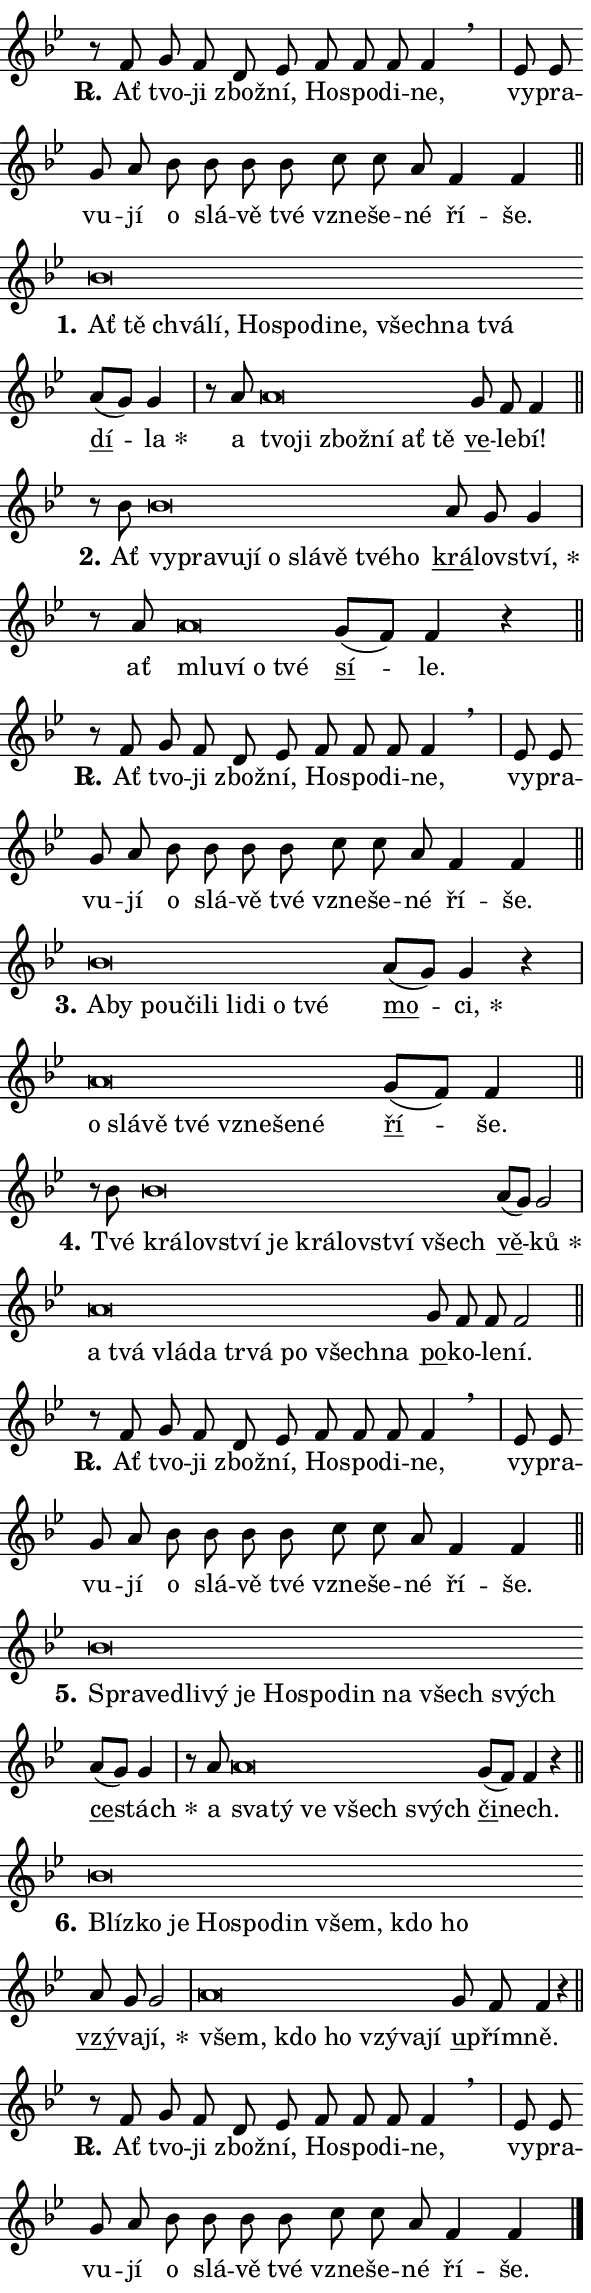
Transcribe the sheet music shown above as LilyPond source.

\version "2.24.0"
\header { tagline = "" }
\paper {
  indent = 0\cm
  top-margin = 0\cm
  right-margin = 0.13\cm % to fit lyric hyphens
  bottom-margin = 0\cm
  left-margin = 0\cm
  paper-width = 10\cm
  page-breaking = #ly:one-page-breaking
  system-system-spacing.basic-distance = #11
  score-system-spacing.basic-distance = #11
  ragged-last = ##f
}


%% Author: Thomas Morley
%% https://lists.gnu.org/archive/html/lilypond-user/2020-05/msg00002.html
#(define (line-position grob)
"Returns position of @var[grob} in current system:
   @code{'start}, if at first time-step
   @code{'end}, if at last time-step
   @code{'middle} otherwise
"
  (let* ((col (ly:item-get-column grob))
         (ln (ly:grob-object col 'left-neighbor))
         (rn (ly:grob-object col 'right-neighbor))
         (col-to-check-left (if (ly:grob? ln) ln col))
         (col-to-check-right (if (ly:grob? rn) rn col))
         (break-dir-left
           (and
             (ly:grob-property col-to-check-left 'non-musical #f)
             (ly:item-break-dir col-to-check-left)))
         (break-dir-right
           (and
             (ly:grob-property col-to-check-right 'non-musical #f)
             (ly:item-break-dir col-to-check-right))))
        (cond ((eqv? 1 break-dir-left) 'start)
              ((eqv? -1 break-dir-right) 'end)
              (else 'middle))))

#(define (tranparent-at-line-position vctor)
  (lambda (grob)
  "Relying on @code{line-position} select the relevant enry from @var{vctor}.
Used to determine transparency,"
    (case (line-position grob)
      ((end) (not (vector-ref vctor 0)))
      ((middle) (not (vector-ref vctor 1)))
      ((start) (not (vector-ref vctor 2))))))

noteHeadBreakVisibility =
#(define-music-function (break-visibility)(vector?)
"Makes @code{NoteHead}s transparent relying on @var{break-visibility}"
#{
  \override NoteHead.transparent =
    #(tranparent-at-line-position break-visibility)
#})

#(define delete-ledgers-for-transparent-note-heads
  (lambda (grob)
    "Reads whether a @code{NoteHead} is transparent.
If so this @code{NoteHead} is removed from @code{'note-heads} from
@var{grob}, which is supposed to be @code{LedgerLineSpanner}.
As a result ledgers are not printed for this @code{NoteHead}"
    (let* ((nhds-array (ly:grob-object grob 'note-heads))
           (nhds-list
             (if (ly:grob-array? nhds-array)
                 (ly:grob-array->list nhds-array)
                 '()))
           ;; Relies on the transparent-property being done before
           ;; Staff.LedgerLineSpanner.after-line-breaking is executed.
           ;; This is fragile ...
           (to-keep
             (remove
               (lambda (nhd)
                 (ly:grob-property nhd 'transparent #f))
               nhds-list)))
      ;; TODO find a better method to iterate over grob-arrays, similiar
      ;; to filter/remove etc for lists
      ;; For now rebuilt from scratch
      (set! (ly:grob-object grob 'note-heads)  '())
      (for-each
        (lambda (nhd)
          (ly:pointer-group-interface::add-grob grob 'note-heads nhd))
        to-keep))))

squashNotes = {
  \override NoteHead.X-extent = #'(-0.2 . 0.2)
  \override NoteHead.Y-extent = #'(-0.75 . 0)
  \override NoteHead.stencil =
    #(lambda (grob)
       (let ((pos (ly:grob-property grob 'staff-position)))
         (begin
           (if (< pos -7) (display "ERROR: Lower brevis then expected\n") (display ""))
           (if (<= pos -6) ly:text-interface::print ly:note-head::print))))
}
unSquashNotes = {
  \revert NoteHead.X-extent
  \revert NoteHead.Y-extent
  \revert NoteHead.stencil
}

hideNotes = \noteHeadBreakVisibility #begin-of-line-visible
unHideNotes = \noteHeadBreakVisibility #all-visible

% work-around for resetting accidentals
% https://lilypond.org/doc/v2.23/Documentation/notation/displaying-rhythms#unmetered-music
cadenzaMeasure = {
  \cadenzaOff
  \partial 1024 s1024
  \cadenzaOn
}

#(define-markup-command (accent layout props text) (markup?)
  "Underline accented syllable"
  (interpret-markup layout props
    #{\markup \override #'(offset . 4.3) \underline { #text }#}))

responsum = \markup \concat {
  "R" \hspace #-1.05 \path #0.1 #'((moveto 0 0.07) (lineto 0.9 0.8)) \hspace #0.05 "."
}

spaceSize = #0.6828661417322834 % exact space size for TeX Gyre Schola

\layout {
  \context {
    \Staff
    \remove "Time_signature_engraver"
    \override LedgerLineSpanner.after-line-breaking = #delete-ledgers-for-transparent-note-heads
  }
  \context {
    \Lyrics {
      \override LyricSpace.minimum-distance = \spaceSize
      \override LyricText.font-name = #"TeX Gyre Schola"
      \override LyricText.font-size = 1
      \override StanzaNumber.font-name = #"TeX Gyre Schola Bold"
      \override StanzaNumber.font-size = 1
    }
  }
  \context {
    \Score 
    \override NoteHead.text =
      #(lambda (grob) 
        (let ((pos (ly:grob-property grob 'staff-position)))
          #{\markup {
            \combine
              \halign #-0.55 \raise #(if (= pos -6) 0 0.5) \override #'(thickness . 2) \draw-line #'(3.2 . 0)
              \musicglyph "noteheads.sM1"
          }#}))
  }
}

% magnetic-lyrics.ily
%
%   written by
%     Jean Abou Samra <jean@abou-samra.fr>
%     Werner Lemberg <wl@gnu.org>
%
%   adapted by
%     Jiri Hon <jiri.hon@gmail.com>
%
% Version 2022-Apr-15

% https://www.mail-archive.com/lilypond-user@gnu.org/msg149350.html

#(define (Left_hyphen_pointer_engraver context)
   "Collect syllable-hyphen-syllable occurrences in lyrics and store
them in properties.  This engraver only looks to the left.  For
example, if the lyrics input is @code{foo -- bar}, it does the
following.

@itemize @bullet
@item
Set the @code{text} property of the @code{LyricHyphen} grob between
@q{foo} and @q{bar} to @code{foo}.

@item
Set the @code{left-hyphen} property of the @code{LyricText} grob with
text @q{foo} to the @code{LyricHyphen} grob between @q{foo} and
@q{bar}.
@end itemize

Use this auxiliary engraver in combination with the
@code{lyric-@/text::@/apply-@/magnetic-@/offset!} hook."
   (let ((hyphen #f)
         (text #f))
     (make-engraver
      (acknowledgers
       ((lyric-syllable-interface engraver grob source-engraver)
        (set! text grob)))
      (end-acknowledgers
       ((lyric-hyphen-interface engraver grob source-engraver)
        ;(when (not (grob::has-interface grob 'lyric-space-interface))
          (set! hyphen grob)));)
      ((stop-translation-timestep engraver)
       (when (and text hyphen)
         (ly:grob-set-object! text 'left-hyphen hyphen))
       (set! text #f)
       (set! hyphen #f)))))

#(define (lyric-text::apply-magnetic-offset! grob)
   "If the space between two syllables is less than the value in
property @code{LyricText@/.details@/.squash-threshold}, move the right
syllable to the left so that it gets concatenated with the left
syllable.

Use this function as a hook for
@code{LyricText@/.after-@/line-@/breaking} if the
@code{Left_@/hyphen_@/pointer_@/engraver} is active."
   (let ((hyphen (ly:grob-object grob 'left-hyphen #f)))
     (when hyphen
       (let ((left-text (ly:spanner-bound hyphen LEFT)))
         (when (grob::has-interface left-text 'lyric-syllable-interface)
           (let* ((common (ly:grob-common-refpoint grob left-text X))
                  (this-x-ext (ly:grob-extent grob common X))
                  (left-x-ext
                   (begin
                     ;; Trigger magnetism for left-text.
                     (ly:grob-property left-text 'after-line-breaking)
                     (ly:grob-extent left-text common X)))
                  ;; `delta` is the gap width between two syllables.
                  (delta (- (interval-start this-x-ext)
                            (interval-end left-x-ext)))
                  (details (ly:grob-property grob 'details))
                  (threshold (assoc-get 'squash-threshold details 0.2)))
             (when (< delta threshold)
               (let* (;; We have to manipulate the input text so that
                      ;; ligatures crossing syllable boundaries are not
                      ;; disabled.  For languages based on the Latin
                      ;; script this is essentially a beautification.
                      ;; However, for non-Western scripts it can be a
                      ;; necessity.
                      (lt (ly:grob-property left-text 'text))
                      (rt (ly:grob-property grob 'text))
                      (is-space (grob::has-interface hyphen 'lyric-space-interface))
                      (space (if is-space " " ""))
                      (extra-delta (if is-space spaceSize 0))
                      ;; Append new syllable.
                      (ltrt-space (if (and (string? lt) (string? rt))
                                (string-append lt space rt)
                                (make-concat-markup (list lt space rt))))
                      ;; Right-align `ltrt` to the right side.
                      (ltrt-space-markup (grob-interpret-markup
                               grob
                               (make-translate-markup
                                (cons (interval-length this-x-ext) 0)
                                (make-right-align-markup ltrt-space)))))
                 (begin
                   ;; Don't print `left-text`.
                   (ly:grob-set-property! left-text 'stencil #f)
                   ;; Set text and stencil (which holds all collected
                   ;; syllables so far) and shift it to the left.
                   (ly:grob-set-property! grob 'text ltrt-space)
                   (ly:grob-set-property! grob 'stencil ltrt-space-markup)
                   (ly:grob-translate-axis! grob (- (- delta extra-delta)) X))))))))))


#(define (lyric-hyphen::displace-bounds-first grob)
   ;; Make very sure this callback isn't triggered too early.
   (let ((left (ly:spanner-bound grob LEFT))
         (right (ly:spanner-bound grob RIGHT)))
     (ly:grob-property left 'after-line-breaking)
     (ly:grob-property right 'after-line-breaking)
     (ly:lyric-hyphen::print grob)))

squashThreshold = #0.4

\layout {
  \context {
    \Lyrics
    \consists #Left_hyphen_pointer_engraver
    \override LyricText.after-line-breaking =
      #lyric-text::apply-magnetic-offset!
    \override LyricHyphen.stencil = #lyric-hyphen::displace-bounds-first
    \override LyricText.details.squash-threshold = \squashThreshold
    \override LyricHyphen.minimum-distance = 0
    \override LyricHyphen.minimum-length = \squashThreshold
  }
}

squashText = \override LyricText.details.squash-threshold = 9999
unSquashText = \override LyricText.details.squash-threshold = \squashThreshold

leftText = \override LyricText.self-alignment-X = #LEFT
unLeftText = \revert LyricText.self-alignment-X

starOffset = #(lambda (grob) 
                (let ((x_offset (ly:self-alignment-interface::aligned-on-x-parent grob)))
                  (if (= x_offset 0) 0 (+ x_offset 1.2))))

star = #(define-music-function (syllable)(string?)
"Append star separator at the end of a syllable"
#{
  \once \override LyricText.X-offset = #starOffset
  \lyricmode { \markup {
    #syllable
    \override #'((font-name . "TeX Gyre Schola Bold")) \hspace #0.2 \lower #0.65 \larger "*"
  } }
#})

starAccent = #(define-music-function (syllable)(string?)
"Append star separator at the end of a syllable and make accent"
#{
  \once \override LyricText.X-offset = #starOffset
  \lyricmode { \markup {
    \accent #syllable
    \override #'((font-name . "TeX Gyre Schola Bold")) \hspace #0.2 \lower #0.65 \larger "*"
  } }
#})

breath = #(define-music-function (syllable)(string?)
"Append breathing indicator at the end of a syllable"
#{
  \lyricmode { \markup { #syllable "+" } }
#})

optionalBreath = #(define-music-function (syllable)(string?)
"Append optional breathing indicator at the end of a syllable"
#{
  \lyricmode { \markup { #syllable "(+)" } }
#})


\score {
    <<
        \new Voice = "melody" { \cadenzaOn \key bes \major \relative { r8 f' g f d es \bar "" f f f f4 \breathe \cadenzaMeasure \bar "|" es8 es \bar "" g a \bar "" bes bes bes bes \bar "" c c a f4 f \cadenzaMeasure \bar "||" \break } }
        \new Lyrics \lyricsto "melody" { \lyricmode { \set stanza = \responsum
Ať tvo -- ji zbož -- ní, Ho -- spo -- di -- ne, vy -- pra -- vu -- jí o slá -- vě tvé vzne -- še -- né ří -- še. } }
    >>
    \layout {}
}

\score {
    <<
        \new Voice = "melody" { \cadenzaOn \key bes \major \relative { \squashNotes bes'\breve*1/16 \hideNotes \breve*1/16 \bar "" \breve*1/16 \bar "" \breve*1/16 \bar "" \breve*1/16 \bar "" \breve*1/16 \bar "" \breve*1/16 \bar "" \breve*1/16 \bar "" \breve*1/16 \bar "" \breve*1/16 \breve*1/16 \bar "" \unHideNotes \unSquashNotes \bar "" a8[( g)] g4 \cadenzaMeasure \bar "|" r8 a8 \squashNotes a\breve*1/16 \hideNotes \breve*1/16 \bar "" \breve*1/16 \bar "" \breve*1/16 \bar "" \breve*1/16 \breve*1/16 \bar "" \unHideNotes \unSquashNotes \bar "" g8 f f4 \cadenzaMeasure \bar "||" \break } }
        \new Lyrics \lyricsto "melody" { \lyricmode { \set stanza = "1."
\leftText Ať \squashText tě chvá -- lí, Ho -- spo -- di -- ne, všech -- na tvá \unLeftText \unSquashText \markup \accent dí -- \star la a \leftText tvo -- \squashText ji zbož -- ní ať tě \unLeftText \unSquashText \markup \accent ve -- le -- bí! } }
    >>
    \layout {}
}

\score {
    <<
        \new Voice = "melody" { \cadenzaOn \key bes \major \relative { r8 bes'8 \squashNotes bes\breve*1/16 \hideNotes \breve*1/16 \bar "" \breve*1/16 \bar "" \breve*1/16 \bar "" \breve*1/16 \bar "" \breve*1/16 \bar "" \breve*1/16 \bar "" \breve*1/16 \breve*1/16 \bar "" \unHideNotes \unSquashNotes \bar "" a8 g g4 \cadenzaMeasure \bar "|" r8 a8 \squashNotes a\breve*1/16 \hideNotes \breve*1/16 \bar "" \breve*1/16 \breve*1/16 \bar "" \unHideNotes \unSquashNotes \bar "" g8[( f)] f4 r \cadenzaMeasure \bar "||" \break } }
        \new Lyrics \lyricsto "melody" { \lyricmode { \set stanza = "2."
Ať \leftText vy -- \squashText pra -- vu -- jí o slá -- vě tvé -- ho \unLeftText \unSquashText \markup \accent krá -- lov -- \star ství, ať \leftText mlu -- \squashText ví o tvé \unLeftText \unSquashText \markup \accent sí -- le. } }
    >>
    \layout {}
}

\score {
    <<
        \new Voice = "melody" { \cadenzaOn \key bes \major \relative { r8 f' g f d es \bar "" f f f f4 \breathe \cadenzaMeasure \bar "|" es8 es \bar "" g a \bar "" bes bes bes bes \bar "" c c a f4 f \cadenzaMeasure \bar "||" \break } }
        \new Lyrics \lyricsto "melody" { \lyricmode { \set stanza = \responsum
Ať tvo -- ji zbož -- ní, Ho -- spo -- di -- ne, vy -- pra -- vu -- jí o slá -- vě tvé vzne -- še -- né ří -- še. } }
    >>
    \layout {}
}

\score {
    <<
        \new Voice = "melody" { \cadenzaOn \key bes \major \relative { \squashNotes bes'\breve*1/16 \hideNotes \breve*1/16 \bar "" \breve*1/16 \bar "" \breve*1/16 \bar "" \breve*1/16 \bar "" \breve*1/16 \bar "" \breve*1/16 \bar "" \breve*1/16 \bar "" \breve*1/16 \breve*1/16 \bar "" \unHideNotes \unSquashNotes \bar "" a8[( g)] g4 r \cadenzaMeasure \bar "|" \squashNotes a\breve*1/16 \hideNotes \breve*1/16 \bar "" \breve*1/16 \bar "" \breve*1/16 \bar "" \breve*1/16 \bar "" \breve*1/16 \breve*1/16 \bar "" \unHideNotes \unSquashNotes \bar "" g8[( f)] f4 \cadenzaMeasure \bar "||" \break } }
        \new Lyrics \lyricsto "melody" { \lyricmode { \set stanza = "3."
\leftText A -- \squashText by po -- u -- či -- li li -- di o tvé \unLeftText \unSquashText \markup \accent mo -- \star ci, \leftText o \squashText slá -- vě tvé vzne -- še -- né \unLeftText \unSquashText \markup \accent ří -- še. } }
    >>
    \layout {}
}

\score {
    <<
        \new Voice = "melody" { \cadenzaOn \key bes \major \relative { r8 bes'8 \squashNotes bes\breve*1/16 \hideNotes \breve*1/16 \bar "" \breve*1/16 \bar "" \breve*1/16 \bar "" \breve*1/16 \bar "" \breve*1/16 \bar "" \breve*1/16 \breve*1/16 \bar "" \unHideNotes \unSquashNotes \bar "" a8[( g)] g2 \cadenzaMeasure \bar "|" \squashNotes a\breve*1/16 \hideNotes \breve*1/16 \bar "" \breve*1/16 \bar "" \breve*1/16 \bar "" \breve*1/16 \bar "" \breve*1/16 \bar "" \breve*1/16 \bar "" \breve*1/16 \breve*1/16 \bar "" \unHideNotes \unSquashNotes \bar "" g8 f f f2 \cadenzaMeasure \bar "||" \break } }
        \new Lyrics \lyricsto "melody" { \lyricmode { \set stanza = "4."
Tvé \leftText krá -- \squashText lov -- ství je krá -- lov -- ství všech \unLeftText \unSquashText \markup \accent vě -- \star ků \leftText a \squashText tvá vlá -- da tr -- vá po všech -- na \unLeftText \unSquashText \markup \accent po -- ko -- le -- ní. } }
    >>
    \layout {}
}

\score {
    <<
        \new Voice = "melody" { \cadenzaOn \key bes \major \relative { r8 f' g f d es \bar "" f f f f4 \breathe \cadenzaMeasure \bar "|" es8 es \bar "" g a \bar "" bes bes bes bes \bar "" c c a f4 f \cadenzaMeasure \bar "||" \break } }
        \new Lyrics \lyricsto "melody" { \lyricmode { \set stanza = \responsum
Ať tvo -- ji zbož -- ní, Ho -- spo -- di -- ne, vy -- pra -- vu -- jí o slá -- vě tvé vzne -- še -- né ří -- še. } }
    >>
    \layout {}
}

\score {
    <<
        \new Voice = "melody" { \cadenzaOn \key bes \major \relative { \squashNotes bes'\breve*1/16 \hideNotes \breve*1/16 \bar "" \breve*1/16 \bar "" \breve*1/16 \bar "" \breve*1/16 \bar "" \breve*1/16 \bar "" \breve*1/16 \bar "" \breve*1/16 \bar "" \breve*1/16 \bar "" \breve*1/16 \breve*1/16 \bar "" \unHideNotes \unSquashNotes \bar "" a8[( g)] g4 \cadenzaMeasure \bar "|" r8 a8 \squashNotes a\breve*1/16 \hideNotes \breve*1/16 \bar "" \breve*1/16 \bar "" \breve*1/16 \breve*1/16 \bar "" \unHideNotes \unSquashNotes \bar "" g8[( f)] f4 r \cadenzaMeasure \bar "||" \break } }
        \new Lyrics \lyricsto "melody" { \lyricmode { \set stanza = "5."
\leftText Spra -- \squashText ve -- dli -- vý je Ho -- spo -- din na všech svých \unLeftText \unSquashText \markup \accent ce -- \star stách a \leftText sva -- \squashText tý ve všech svých \unLeftText \unSquashText \markup \accent či -- nech. } }
    >>
    \layout {}
}

\score {
    <<
        \new Voice = "melody" { \cadenzaOn \key bes \major \relative { \squashNotes bes'\breve*1/16 \hideNotes \breve*1/16 \bar "" \breve*1/16 \bar "" \breve*1/16 \bar "" \breve*1/16 \bar "" \breve*1/16 \bar "" \breve*1/16 \bar "" \breve*1/16 \breve*1/16 \bar "" \unHideNotes \unSquashNotes \bar "" a8 g g2 \cadenzaMeasure \bar "|" \squashNotes a\breve*1/16 \hideNotes \breve*1/16 \bar "" \breve*1/16 \bar "" \breve*1/16 \bar "" \breve*1/16 \breve*1/16 \bar "" \unHideNotes \unSquashNotes \bar "" g8 f f4 r \cadenzaMeasure \bar "||" \break } }
        \new Lyrics \lyricsto "melody" { \lyricmode { \set stanza = "6."
\leftText Blíz -- \squashText ko je Ho -- spo -- din všem, kdo ho \unLeftText \unSquashText \markup \accent vzý -- va -- \star jí, \leftText všem, \squashText kdo ho vzý -- va -- jí \unLeftText \unSquashText \markup \accent u -- přím -- ně. } }
    >>
    \layout {}
}

\score {
    <<
        \new Voice = "melody" { \cadenzaOn \key bes \major \relative { r8 f' g f d es \bar "" f f f f4 \breathe \cadenzaMeasure \bar "|" es8 es \bar "" g a \bar "" bes bes bes bes \bar "" c c a f4 f \cadenzaMeasure \bar "||" \break } \bar "|." }
        \new Lyrics \lyricsto "melody" { \lyricmode { \set stanza = \responsum
Ať tvo -- ji zbož -- ní, Ho -- spo -- di -- ne, vy -- pra -- vu -- jí o slá -- vě tvé vzne -- še -- né ří -- še. } }
    >>
    \layout {}
}
